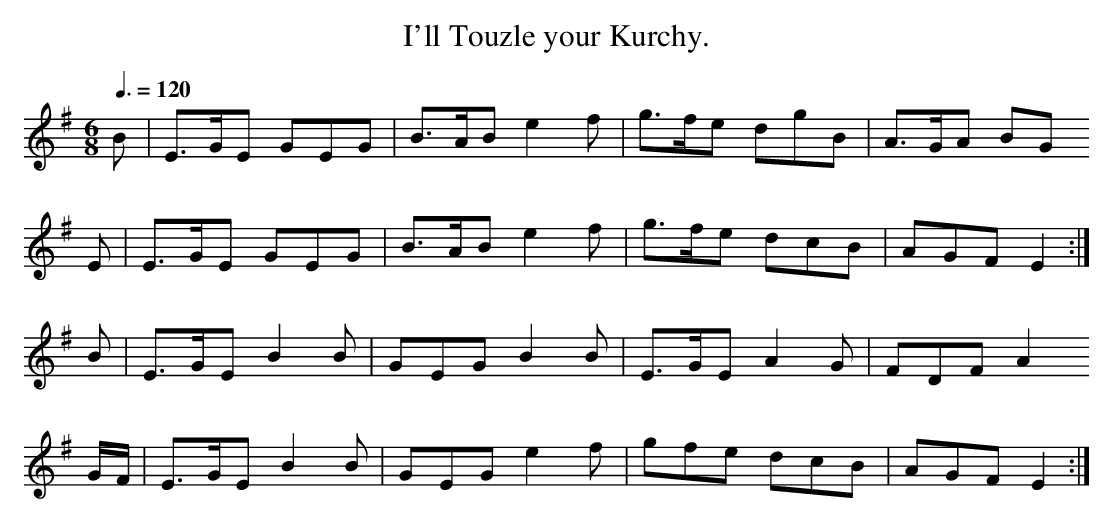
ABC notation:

X:1
T:I'll Touzle your Kurchy.
M:6/8
L:1/8
Q:3/8=120
K:E Minor
B | E>GE GEG | B>AB e2f | g>fe dgB | A>GA BG
E | E>GE GEG | B>AB e2f | g>fe dcB | AGF E2 :|
B | E>GE B2B | GEG B2B | E>GE A2G | FDF A2
G/F/ | E>GE B2B | GEG e2f | gfe dcB | AGF E2 :|
